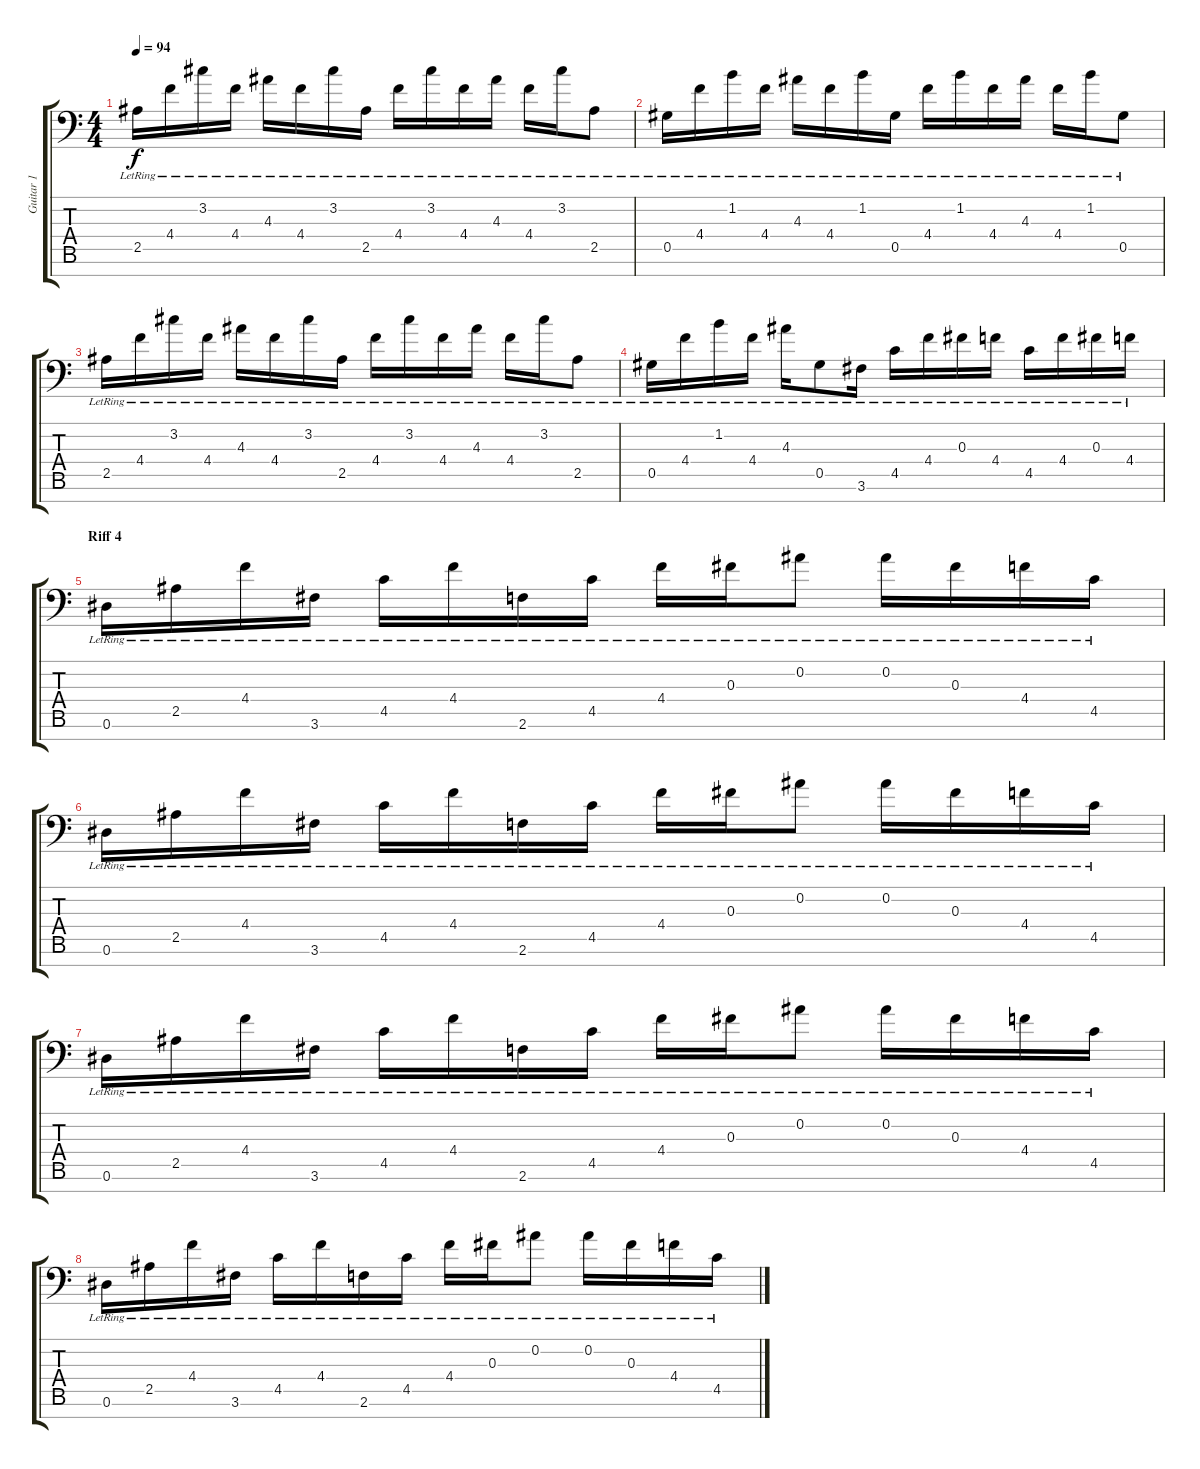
\track ("Guitar 1" "Guitar 1") {instrument electricguitarclean}
\staff {score tabs}
\tuning (Eb4 Bb3 Gb3 Db3 Ab2 Eb2 Bb1) {hide}
\ts (4 4)
\tempo 94
\clef f4
\ks c
2.5{lr}.16{dy f} 4.4{lr}.16 3.2{lr}.16 4.4{lr}.16 4.3{lr}.16 4.4{lr}.16 3.2{lr}.16 2.5{lr}.16 4.4{lr}.16 3.2{lr}.16 4.4{lr}.16 4.3{lr}.16 4.4{lr}.16 3.2{lr}.16 2.5{lr}.8 |
0.5{lr}.16 4.4{lr}.16 1.2{lr}.16 4.4{lr}.16 4.3{lr}.16 4.4{lr}.16 1.2{lr}.16 0.5{lr}.16 4.4{lr}.16 1.2{lr}.16 4.4{lr}.16 4.3{lr}.16 4.4{lr}.16 1.2{lr}.16 0.5{lr}.8 |
2.5{lr}.16 4.4{lr}.16 3.2{lr}.16 4.4{lr}.16 4.3{lr}.16 4.4{lr}.16 3.2{lr}.16 2.5{lr}.16 4.4{lr}.16 3.2{lr}.16 4.4{lr}.16 4.3{lr}.16 4.4{lr}.16 3.2{lr}.16 2.5{lr}.8 |
0.5{lr}.16 4.4{lr}.16 1.2{lr}.16 4.4{lr}.16 4.3{lr}.16 0.5{lr}.8 3.6{lr}.16 4.5{lr}.16 4.4{lr}.16 0.3{lr}.16 4.4{lr}.16 4.5{lr}.16 4.4{lr}.16 0.3{lr}.16 4.4{lr}.16 |
\section ("" "Riff 4")
0.6{lr}.16 2.5{lr}.16 4.4{lr}.16 3.6{lr}.16 4.5{lr}.16 4.4{lr}.16 2.6{lr}.16 4.5{lr}.16 4.4{lr}.16 0.3{lr}.16 0.2{lr}.8 0.2{lr}.16 0.3{lr}.16 4.4{lr}.16 4.5{lr}.16 |
0.6{lr}.16 2.5{lr}.16 4.4{lr}.16 3.6{lr}.16 4.5{lr}.16 4.4{lr}.16 2.6{lr}.16 4.5{lr}.16 4.4{lr}.16 0.3{lr}.16 0.2{lr}.8 0.2{lr}.16 0.3{lr}.16 4.4{lr}.16 4.5{lr}.16 |
0.6{lr}.16 2.5{lr}.16 4.4{lr}.16 3.6{lr}.16 4.5{lr}.16 4.4{lr}.16 2.6{lr}.16 4.5{lr}.16 4.4{lr}.16 0.3{lr}.16 0.2{lr}.8 0.2{lr}.16 0.3{lr}.16 4.4{lr}.16 4.5{lr}.16 |
0.6{lr}.16 2.5{lr}.16 4.4{lr}.16 3.6{lr}.16 4.5{lr}.16 4.4{lr}.16 2.6{lr}.16 4.5{lr}.16 4.4{lr}.16 0.3{lr}.16 0.2{lr}.8 0.2{lr}.16 0.3{lr}.16 4.4{lr}.16 4.5{lr}.16
